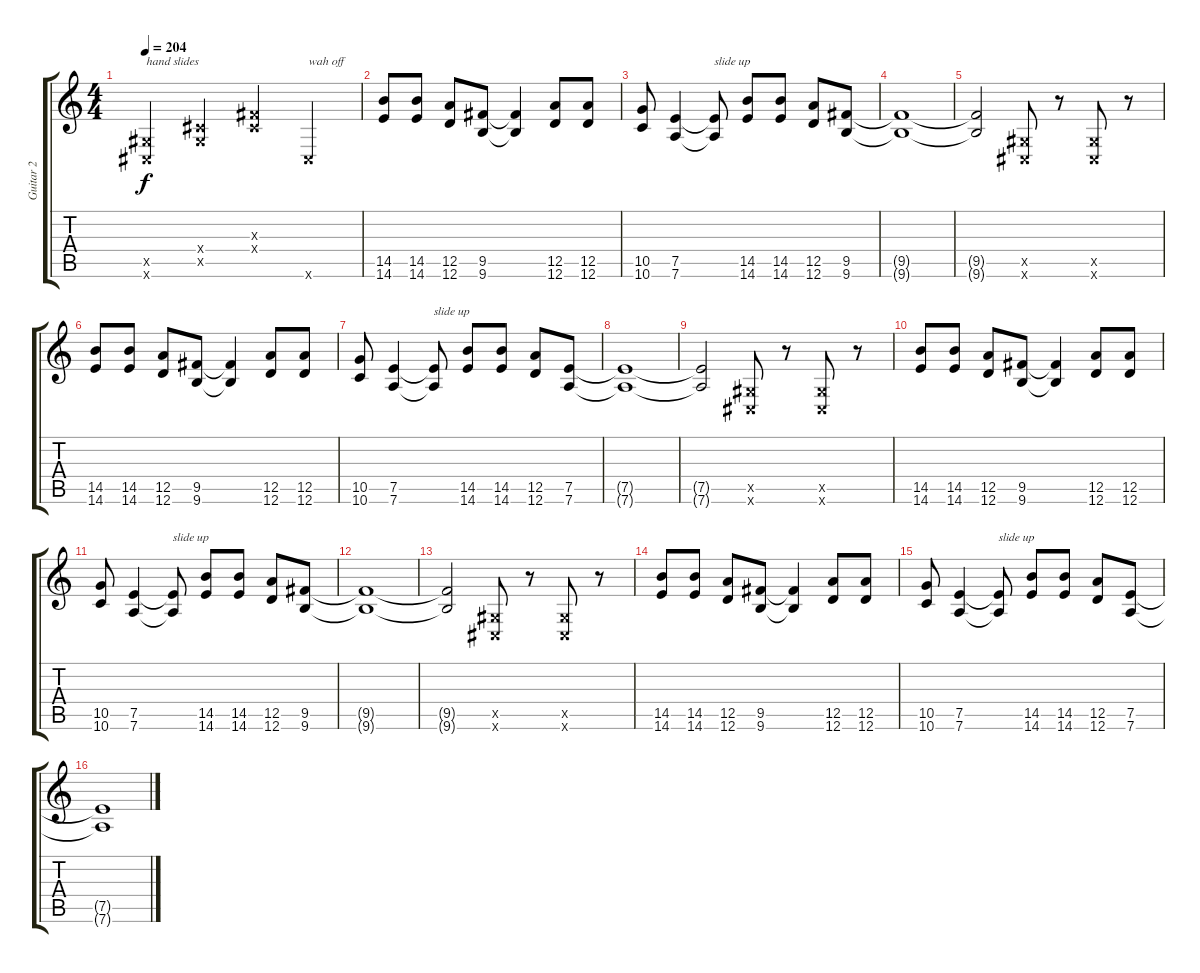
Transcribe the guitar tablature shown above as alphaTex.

\track ("Guitar 2" "Guitar 2") {instrument overdrivenguitar}
\staff {score tabs}
\tuning (E4 B3 G3 D3 A2 D2) {hide}
\ts (4 4)
\tempo 204
\clef g2
\ks c
(-1.5{x} -1.6{x}).4{txt "hand slides" dy f} (-1.4{x} -1.5{x}).4 (-1.3{x} -1.4{x}).4 -1.6{x}.4{txt "wah off"} |
(14.5 14.6).8 (14.5 14.6).8 (12.5 12.6).8 (9.5 9.6).8 (9.5{t} 9.6{t}).4 (12.5 12.6).8 (12.5 12.6).8 |
(10.5 10.6).8 (7.5 7.6).4 (7.5{t} 7.6{t}).8{txt "slide up"} (14.5 14.6).8 (14.5 14.6).8 (12.5 12.6).8 (9.5 9.6).8 |
(9.5{t} 9.6{t}).1 |
(9.5{t} 9.6{t}).2 (-1.5{x} -1.6{x}).8 r.8 (-1.5{x} -1.6{x}).8 r.8 |
(14.5 14.6).8 (14.5 14.6).8 (12.5 12.6).8 (9.5 9.6).8 (9.5{t} 9.6{t}).4 (12.5 12.6).8 (12.5 12.6).8 |
(10.5 10.6).8 (7.5 7.6).4 (7.5{t} 7.6{t}).8{txt "slide up"} (14.5 14.6).8 (14.5 14.6).8 (12.5 12.6).8 (7.5 7.6).8 |
(7.5{t} 7.6{t}).1 |
(7.5{t} 7.6{t}).2 (-1.5{x} -1.6{x}).8 r.8 (-1.5{x} -1.6{x}).8 r.8 |
(14.5 14.6).8 (14.5 14.6).8 (12.5 12.6).8 (9.5 9.6).8 (9.5{t} 9.6{t}).4 (12.5 12.6).8 (12.5 12.6).8 |
(10.5 10.6).8 (7.5 7.6).4 (7.5{t} 7.6{t}).8{txt "slide up"} (14.5 14.6).8 (14.5 14.6).8 (12.5 12.6).8 (9.5 9.6).8 |
(9.5{t} 9.6{t}).1 |
(9.5{t} 9.6{t}).2 (-1.5{x} -1.6{x}).8 r.8 (-1.5{x} -1.6{x}).8 r.8 |
(14.5 14.6).8 (14.5 14.6).8 (12.5 12.6).8 (9.5 9.6).8 (9.5{t} 9.6{t}).4 (12.5 12.6).8 (12.5 12.6).8 |
(10.5 10.6).8 (7.5 7.6).4 (7.5{t} 7.6{t}).8{txt "slide up"} (14.5 14.6).8 (14.5 14.6).8 (12.5 12.6).8 (7.5 7.6).8 |
(7.5{t} 7.6{t}).1
